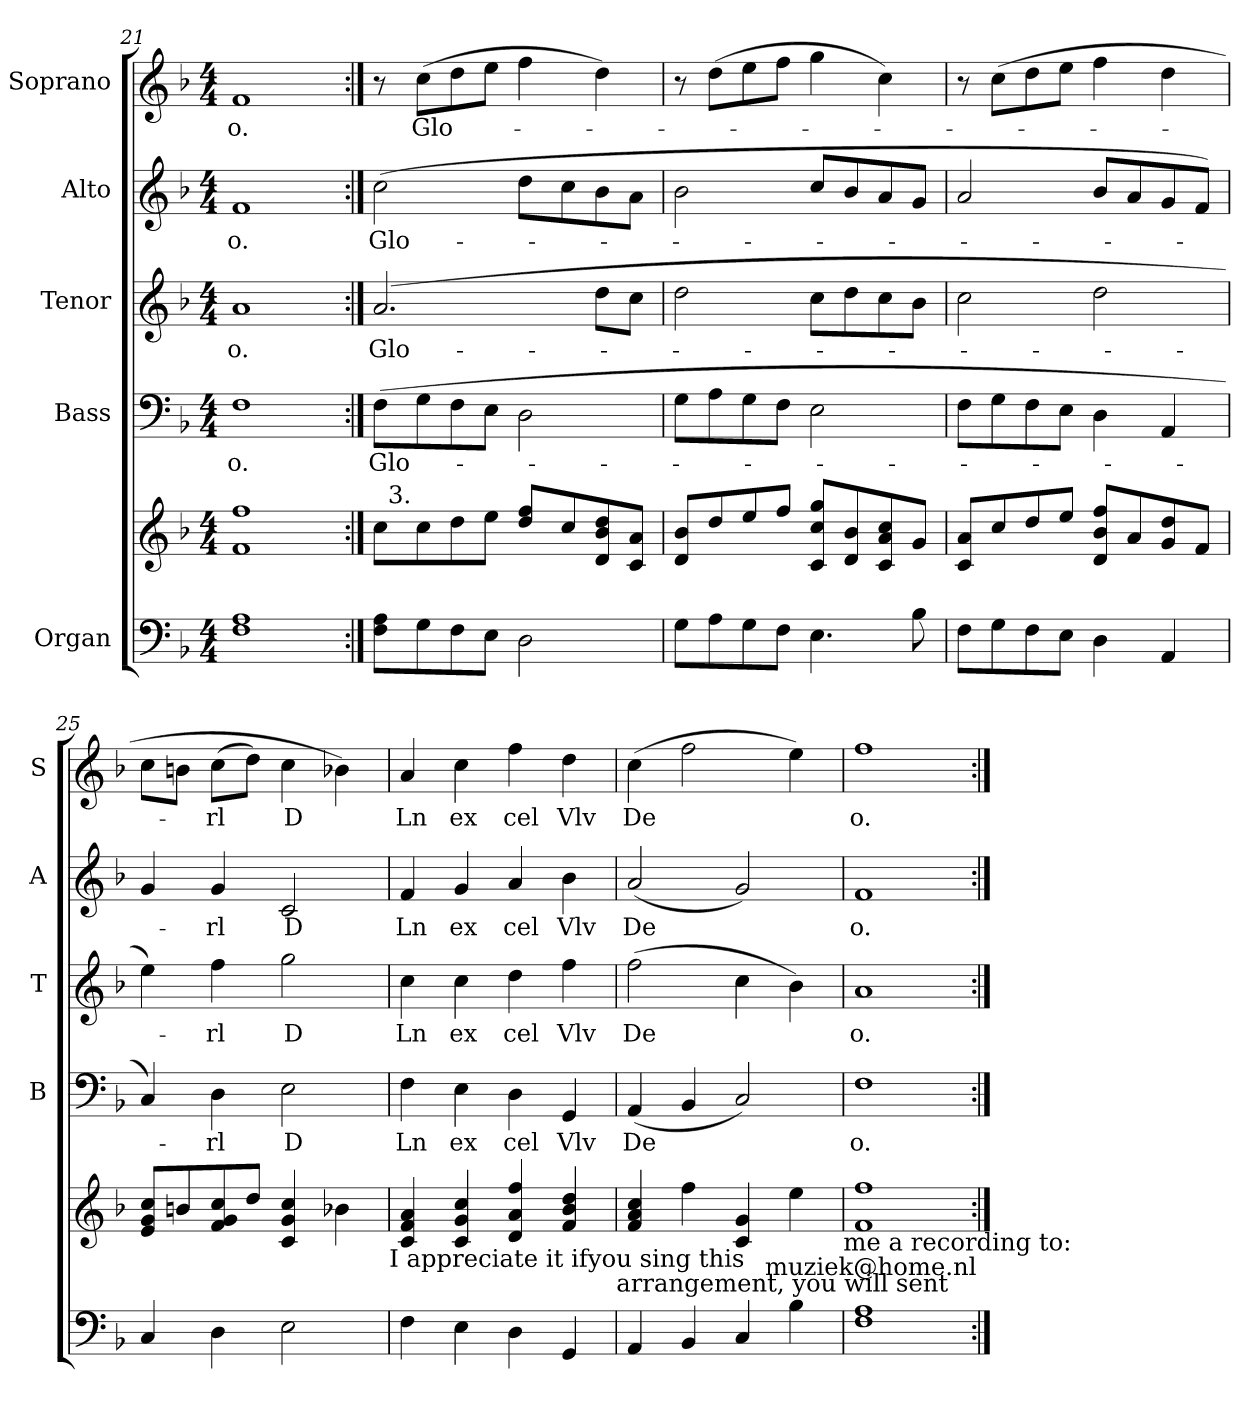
**kern	**kern	**kern	**text	**kern	**text	**kern	**text	**kern	**text
*part5	*part5	*part4	*part4	*part3	*part3	*part2	*part2	*part1	*part1
*staff6	*staff5	*staff4	*staff4	*staff3	*staff3	*staff2	*staff2	*staff1	*staff1
*I"Organ	*	*I"Bass	*	*I"Tenor	*	*I"Alto	*	*I"Soprano	*
*	*	*I'B	*	*I'T	*	*I'A	*	*I'S	*
*clefF4	*clefG2	*clefF4	*	*clefG2	*	*clefG2	*	*clefG2	*
*k[b-]	*k[b-]	*k[b-]	*	*k[b-]	*	*k[b-]	*	*k[b-]	*
*F:	*F:	*F:	*	*F:	*	*F:	*	*F:	*
*M4/4	*M4/4	*M4/4	*	*M4/4	*	*M4/4	*	*M4/4	*
=21	=21	=21	=21	=21	=21	=21	=21	=21	=21
!	!	!	!LO:LY:b	!	!LO:LY:b	!	!LO:LY:b	!	!LO:LY:b
1F 1A	1f 1ff	1F	o.	1a	o.	1f	o.	1f	o.
!!LO:PB:g=z
=22:|!	=22:|!	=22:|!	=22:|!	=22:|!	=22:|!	=22:|!	=22:|!	=22:|!	=22:|!
!	!	!	!LO:LY:b	!	!LO:LY:b	!	!LO:LY:b	!	!
*	*^	*	*	*	*	*	*	*	*
8F\ 8A\L	8cc\L	32ryy	(>8F\L	Glo-	(2.a/	Glo-	(>2cc\	Glo-	8r	.
!	!	!LO:TX:a:t=3.	!	!	!	!	!	!	!	!
.	.	2ryy	.	.	.	.	.	.	.	.
!	!	!	!	!	!	!	!	!	!	!LO:LY:b
8G\	8cc\	.	8G\	.	.	.	.	.	(>8cc\L	Glo-
8F\	8dd\	.	8F\	.	.	.	.	.	8dd\	.
8E\J	8ee\J	.	8E\J	.	.	.	.	.	8ee\J	.
2D\	8dd/ 8ff/L	.	2D\	.	.	.	8dd\L	.	4ff\	.
.	.	4...ryy	.	.	.	.	.	.	.	.
.	8cc/	.	.	.	.	.	8cc\	.	.	.
.	8d/ 8b-/ 8dd/	.	.	.	8dd\L	.	8b-\	.	4dd\)	.
.	8c/ 8a/J	.	.	.	8cc\J	.	8a\J	.	.	.
*	*v	*v	*	*	*	*	*	*	*	*
=23	=23	=23	=23	=23	=23	=23	=23	=23	=23
8G\L	8d/ 8b-/L	8G\L	.	2dd\	.	2b-\	.	8r	.
8A\	8dd/	8A\	.	.	.	.	.	(>8dd\L	.
8G\	8ee/	8G\	.	.	.	.	.	8ee\	.
8F\J	8ff/J	8F\J	.	.	.	.	.	8ff\J	.
4.E\	8c/ 8cc/ 8gg/L	2E\	.	8cc\L	.	8cc/L	.	4gg\	.
.	8d/ 8b-/	.	.	8dd\	.	8b-/	.	.	.
.	8c/ 8a/ 8cc/	.	.	8cc\	.	8a/	.	4cc\)	.
8B-\	8g/J	.	.	8b-\J	.	8g/J	.	.	.
=24	=24	=24	=24	=24	=24	=24	=24	=24	=24
8F\L	8c/ 8a/L	8F\L	.	2cc\	.	2a/	.	8r	.
8G\	8cc/	8G\	.	.	.	.	.	(>8cc\L	.
8F\	8dd/	8F\	.	.	.	.	.	8dd\	.
8E\J	8ee/J	8E\J	.	.	.	.	.	8ee\J	.
4D\	8d/ 8b-/ 8ff/L	4D\	.	2dd\	.	8b-/L	.	4ff\	.
.	8a/	.	.	.	.	8a/	.	.	.
4AA/	8g/ 8dd/	4AA/	.	.	.	8g/	.	4dd\	.
.	8f/J	.	.	.	.	8f/J)	.	.	.
!!LO:LB:g=z
=25	=25	=25	=25	=25	=25	=25	=25	=25	=25
4C/	8e/ 8g/ 8cc/L	4C/)	.	4ee\)	.	4g/	.	8cc\L	.
.	8bn/	.	.	.	.	.	.	8bn\J	.
!	!	!	!LO:LY:b	!	!LO:LY:b	!	!LO:LY:b	!	!LO:LY:b
4D\	8f/ 8g/ 8cc/	4D\	-rl	4ff\	-rl	4g/	-rl	(>8cc\L	-rl
.	8dd/J	.	.	.	.	.	.	8dd\J)	.
!	!	!	!LO:LY:b	!	!LO:LY:b	!	!LO:LY:b	!	!LO:LY:b
2E\	4c/ 4g/ 4cc/	2E\	D	2gg\	D	2c/	D	4cc\	D
.	4b-X\	.	.	.	.	.	.	4b-X\)	.
!	!LO:TX:b:t=I appreciate it ifyou sing this	!	!	!	!	!	!	!	!
=26	=26	=26	=26	=26	=26	=26	=26	=26	=26
!	!	!	!LO:LY:b	!	!LO:LY:b	!	!LO:LY:b	!	!LO:LY:b
4F\	4c/ 4f/ 4a/	4F\	Ln	4cc\	Ln	4f/	Ln	4a/	Ln
!	!	!	!LO:LY:b	!	!LO:LY:b	!	!LO:LY:b	!	!LO:LY:b
4E\	4c/ 4g/ 4cc/	4E\	ex	4cc\	ex	4g/	ex	4cc\	ex
!	!	!	!LO:LY:b	!	!LO:LY:b	!	!LO:LY:b	!	!LO:LY:b
4D\	4d/ 4a/ 4ff/	4D\	cel	4dd\	cel	4a/	cel	4ff\	cel
!	!	!	!LO:LY:b	!	!LO:LY:b	!	!LO:LY:b	!	!LO:LY:b
4GG/	4f/ 4b-/ 4dd/	4GG/	Vlv	4ff\	Vlv	4b-\	Vlv	4dd\	Vlv
!	!LO:TX:b:t=arrangement, you will sent	!	!	!	!	!	!	!	!
=27	=27	=27	=27	=27	=27	=27	=27	=27	=27
!	!	!	!LO:LY:b	!	!LO:LY:b	!	!LO:LY:b	!	!LO:LY:b
4AA/	4f/ 4a/ 4cc/	(<4AA/	De	(>2ff\	De	(<2a/	De	(>4cc\	De
4BB-/	4ff\	4BB-/	.	.	.	.	.	2ff\	.
4C/	4c/ 4g/	2C/)	.	4cc\	.	2g/)	.	.	.
4B-\	4ee\	.	.	4b-\)	.	.	.	4ee\)	.
!	!LO:TX:b:t=me a recording to&colon;	!	!	!	!	!	!	!	!
=28	=28	=28	=28	=28	=28	=28	=28	=28	=28
!	!	!	!LO:LY:b	!	!LO:LY:b	!	!LO:LY:b	!	!LO:LY:b
1F 1A	1f 1ff	1F	o.	1a	o.	1f	o.	1ff	o.
!	!LO:TX:b:t=muziek@home.nl	!	!	!	!	!	!	!	!
=:|!	=:|!	=:|!	=:|!	=:|!	=:|!	=:|!	=:|!	=:|!	=:|!
*-	*-	*-	*-	*-	*-	*-	*-	*-	*-
